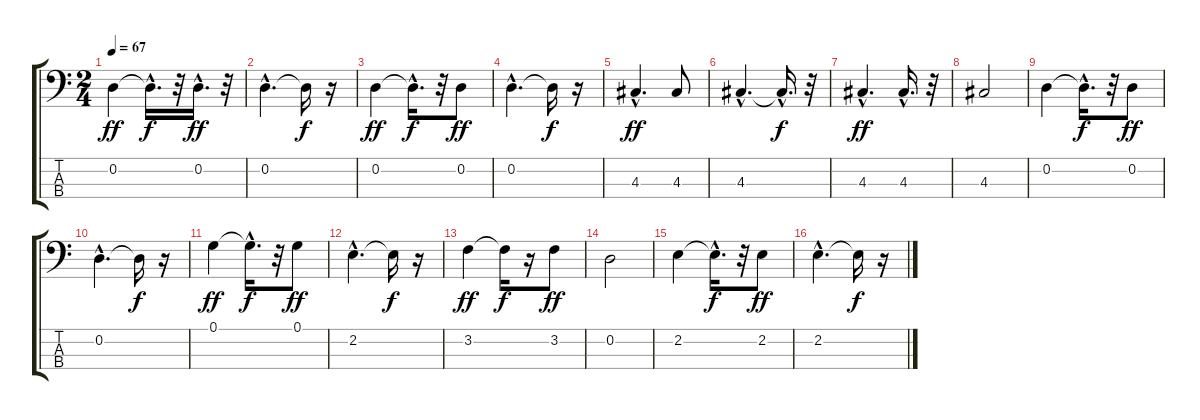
\track "" {instrument fretlessbass}
\staff {score tabs}
\tuning (G2 D2 A1 E1) {hide}
\ts (2 4)
\tempo 67
\clef f4
\ks c
0.2.4{dy ff} 0.2{hac t}.16{d dy f} r.32 0.2{hac}.16{d dy ff} r.32 |
0.2{hac}.4{d} 0.2{t}.16{dy f} r.16 |
0.2.4{dy ff} 0.2{hac t}.16{d dy f} r.32 0.2.8{dy ff} |
0.2{hac}.4{d} 0.2{t}.16{dy f} r.16 |
4.3{hac}.4{d dy ff} 4.3.8 |
4.3{hac}.4{d} 4.3{hac t}.16{d dy f} r.32 |
4.3{hac}.4{d dy ff} 4.3{hac}.16{d} r.32 |
4.3.2 |
0.2.4 0.2{hac t}.16{d dy f} r.32 0.2.8{dy ff} |
0.2{hac}.4{d} 0.2{t}.16{dy f} r.16 |
0.1.4{dy ff} 0.1{hac t}.16{d dy f} r.32 0.1.8{dy ff} |
2.2{hac}.4{d} 2.2{t}.16{dy f} r.16 |
3.2.4{dy ff} 3.2{t}.16{dy f} r.16 3.2.8{dy ff} |
0.2.2 |
2.2.4 2.2{hac t}.16{d dy f} r.32 2.2.8{dy ff} |
2.2{hac}.4{d} 2.2{t}.16{dy f} r.16
